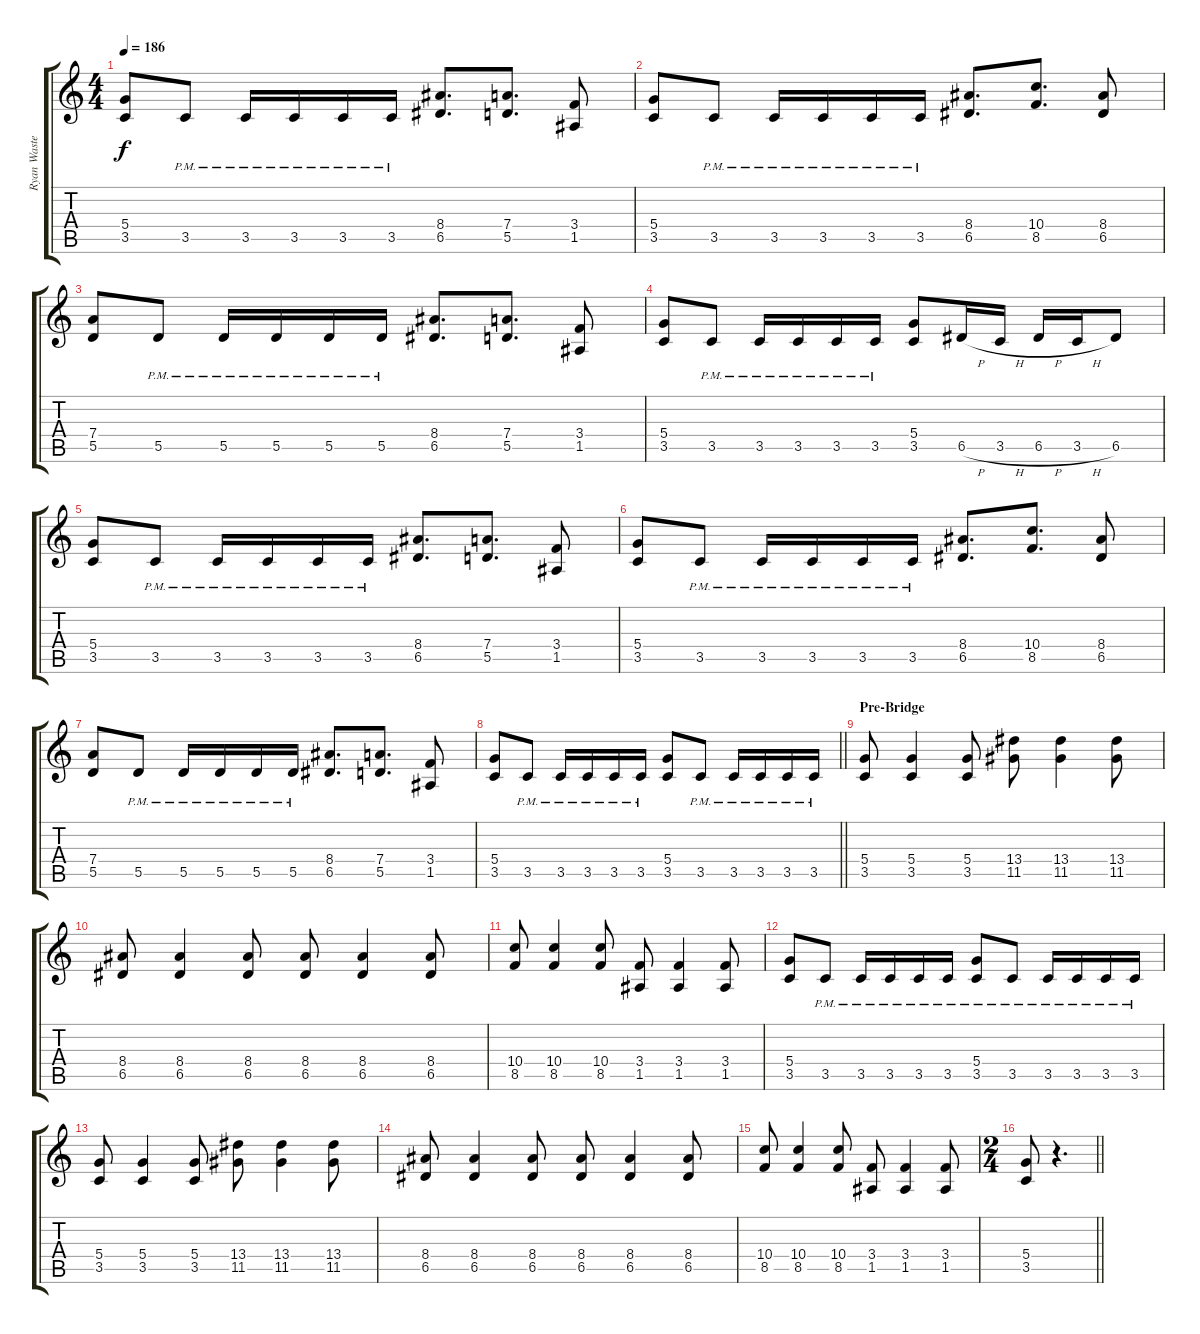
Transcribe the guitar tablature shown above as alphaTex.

\track ("Ryan Waste (Right)" "Ryan Waste") {instrument distortionguitar}
\staff {score tabs}
\tuning (E4 B3 G3 D3 A2 E2) {hide}
\ts (4 4)
\tempo 186
\clef g2
\ks c
(5.4 3.5).8{dy f} 3.5{pm}.8 3.5{pm}.16 3.5{pm}.16 3.5{pm}.16 3.5{pm}.16 (8.4 6.5).8{d} (7.4 5.5).8{d} (3.4 1.5).8 |
(5.4 3.5).8 3.5{pm}.8 3.5{pm}.16 3.5{pm}.16 3.5{pm}.16 3.5{pm}.16 (8.4 6.5).8{d} (10.4 8.5).8{d} (8.4 6.5).8 |
(7.4 5.5).8 5.5{pm}.8 5.5{pm}.16 5.5{pm}.16 5.5{pm}.16 5.5{pm}.16 (8.4 6.5).8{d} (7.4 5.5).8{d} (3.4 1.5).8 |
(5.4 3.5).8 3.5{pm}.8 3.5{pm}.16 3.5{pm}.16 3.5{pm}.16 3.5{pm}.16 (5.4 3.5).8 6.5{h}.16 3.5{h}.16 6.5{h}.16 3.5{h}.16 6.5.8 |
(5.4 3.5).8 3.5{pm}.8 3.5{pm}.16 3.5{pm}.16 3.5{pm}.16 3.5{pm}.16 (8.4 6.5).8{d} (7.4 5.5).8{d} (3.4 1.5).8 |
(5.4 3.5).8 3.5{pm}.8 3.5{pm}.16 3.5{pm}.16 3.5{pm}.16 3.5{pm}.16 (8.4 6.5).8{d} (10.4 8.5).8{d} (8.4 6.5).8 |
(7.4 5.5).8 5.5{pm}.8 5.5{pm}.16 5.5{pm}.16 5.5{pm}.16 5.5{pm}.16 (8.4 6.5).8{d} (7.4 5.5).8{d} (3.4 1.5).8 |
\barLineRight lightlight
(5.4 3.5).8 3.5{pm}.8 3.5{pm}.16 3.5{pm}.16 3.5{pm}.16 3.5{pm}.16 (5.4 3.5).8 3.5{pm}.8 3.5{pm}.16 3.5{pm}.16 3.5{pm}.16 3.5{pm}.16 |
\section ("" "Pre-Bridge")
(5.4 3.5).8 (5.4 3.5).4 (5.4 3.5).8 (13.4 11.5).8 (13.4 11.5).4 (13.4 11.5).8 |
(8.4 6.5).8 (8.4 6.5).4 (8.4 6.5).8 (8.4 6.5).8 (8.4 6.5).4 (8.4 6.5).8 |
(10.4 8.5).8 (10.4 8.5).4 (10.4 8.5).8 (3.4 1.5).8 (3.4 1.5).4 (3.4 1.5).8 |
(5.4 3.5).8 3.5{pm}.8 3.5{pm}.16 3.5{pm}.16 3.5{pm}.16 3.5{pm}.16 (5.4{pm} 3.5{pm}).8 3.5{pm}.8 3.5{pm}.16 3.5{pm}.16 3.5{pm}.16 3.5{pm}.16 |
(5.4 3.5).8 (5.4 3.5).4 (5.4 3.5).8 (13.4 11.5).8 (13.4 11.5).4 (13.4 11.5).8 |
(8.4 6.5).8 (8.4 6.5).4 (8.4 6.5).8 (8.4 6.5).8 (8.4 6.5).4 (8.4 6.5).8 |
(10.4 8.5).8 (10.4 8.5).4 (10.4 8.5).8 (3.4 1.5).8 (3.4 1.5).4 (3.4 1.5).8 |
\ts (2 4)
\barLineRight lightlight
(5.4 3.5).8 r.4{d}
